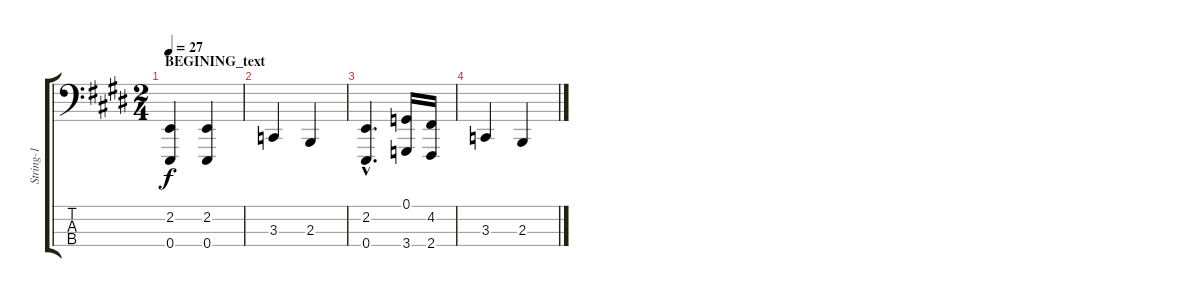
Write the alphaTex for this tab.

\track ("String-1" "String-1") {instrument stringensemble2}
\staff {score tabs}
\tuning (G2 D2 A1 E1) {hide}
\ts (2 4)
\section ("" "BEGINING_text")
\tempo 27
\clef f4
\ks c#minor
(2.2 0.4).4{dy f} (2.2 0.4).4 |
3.3.4 2.3.4 |
(2.2{hac} 0.4{hac}).4{d} (0.1 3.4).16 (4.2 2.4).16 |
3.3.4 2.3.4
